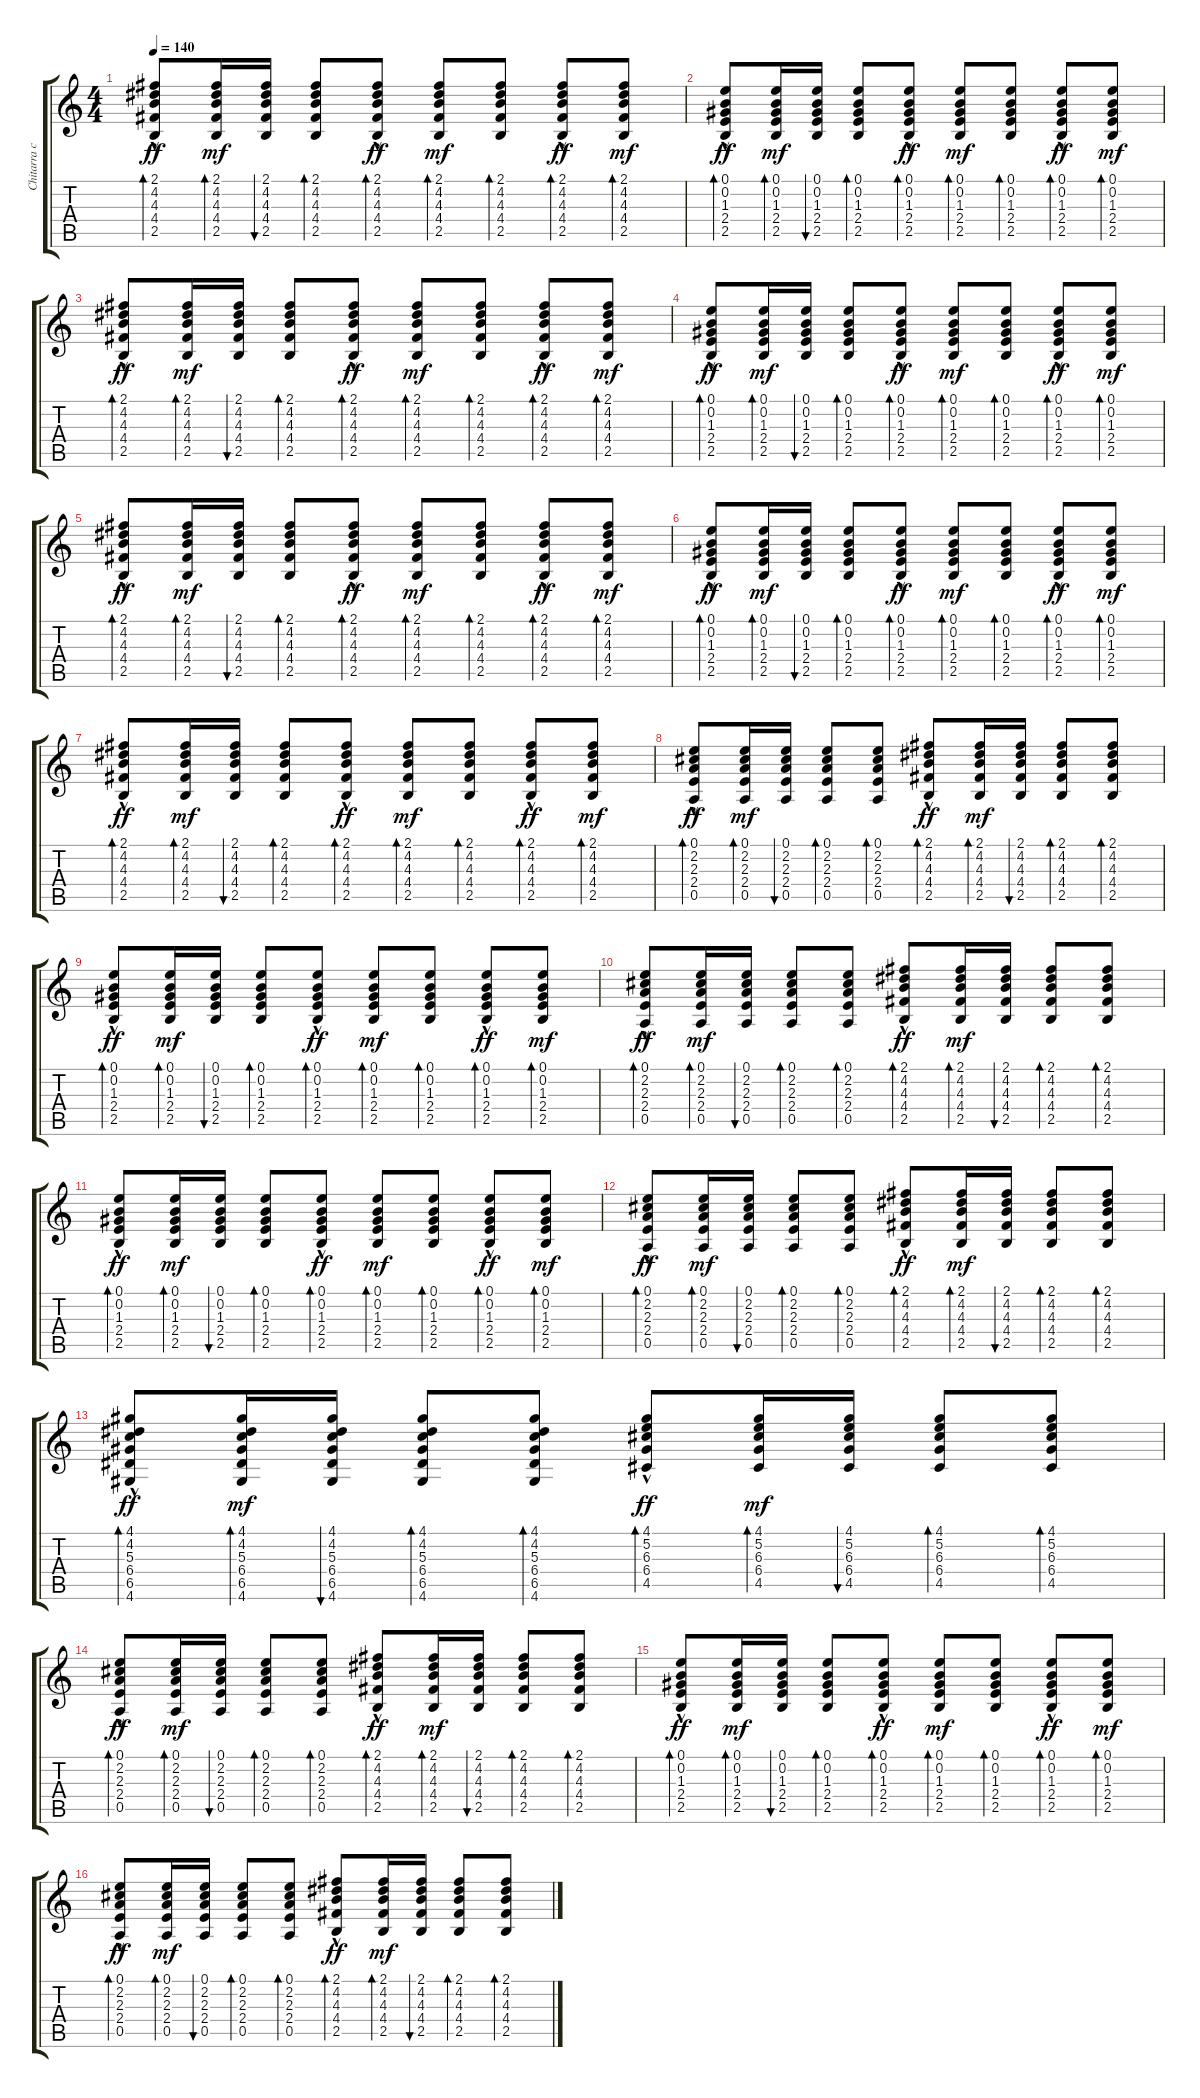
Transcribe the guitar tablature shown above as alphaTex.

\track ("Chitarra classica 2" "Chitarra c") {instrument acousticguitarnylon}
\staff {score tabs}
\tuning (E4 B3 G3 D3 A2 E2) {hide}
\ts (4 4)
\tempo 140
\clef g2
\ks c
(2.1{hac} 4.2{hac} 4.3{hac} 4.4{hac} 2.5{hac}).8{bd 120 dy ff} (2.1 4.2 4.3 4.4 2.5).16{bd 60 dy mf} (2.1 4.2 4.3 4.4 2.5).16{bu 60} (2.1 4.2 4.3 4.4 2.5).8{bd 60} (2.1{hac} 4.2{hac} 4.3{hac} 4.4{hac} 2.5{hac}).8{bd 120 dy ff} (2.1 4.2 4.3 4.4 2.5).8{bd 60 dy mf} (2.1 4.2 4.3 4.4 2.5).8{bd 120} (2.1{hac} 4.2{hac} 4.3{hac} 4.4{hac} 2.5{hac}).8{bd 60 dy ff} (2.1 4.2 4.3 4.4 2.5).8{bd 120 dy mf} |
(0.1{hac} 0.2{hac} 1.3{hac} 2.4{hac} 2.5).8{bd 60 dy ff} (0.1 0.2 1.3 2.4 2.5).16{bd 60 dy mf} (0.1 0.2 1.3 2.4 2.5).16{bu 60} (0.1 0.2 1.3 2.4 2.5).8{bd 60} (0.1{hac} 0.2{hac} 1.3{hac} 2.4{hac} 2.5).8{bd 120 dy ff} (0.1 0.2 1.3 2.4 2.5).8{bd 60 dy mf} (0.1 0.2 1.3 2.4 2.5).8{bd 120} (0.1{hac} 0.2{hac} 1.3{hac} 2.4{hac} 2.5).8{bd 60 dy ff} (0.1 0.2 1.3 2.4 2.5).8{bd 120 dy mf} |
(2.1{hac} 4.2{hac} 4.3{hac} 4.4{hac} 2.5{hac}).8{bd 120 dy ff} (2.1 4.2 4.3 4.4 2.5).16{bd 60 dy mf} (2.1 4.2 4.3 4.4 2.5).16{bu 60} (2.1 4.2 4.3 4.4 2.5).8{bd 60} (2.1{hac} 4.2{hac} 4.3{hac} 4.4{hac} 2.5{hac}).8{bd 120 dy ff} (2.1 4.2 4.3 4.4 2.5).8{bd 60 dy mf} (2.1 4.2 4.3 4.4 2.5).8{bd 120} (2.1{hac} 4.2{hac} 4.3{hac} 4.4{hac} 2.5{hac}).8{bd 60 dy ff} (2.1 4.2 4.3 4.4 2.5).8{bd 120 dy mf} |
(0.1{hac} 0.2{hac} 1.3{hac} 2.4{hac} 2.5).8{bd 60 dy ff} (0.1 0.2 1.3 2.4 2.5).16{bd 60 dy mf} (0.1 0.2 1.3 2.4 2.5).16{bu 60} (0.1 0.2 1.3 2.4 2.5).8{bd 60} (0.1{hac} 0.2{hac} 1.3{hac} 2.4{hac} 2.5).8{bd 120 dy ff} (0.1 0.2 1.3 2.4 2.5).8{bd 60 dy mf} (0.1 0.2 1.3 2.4 2.5).8{bd 120} (0.1{hac} 0.2{hac} 1.3{hac} 2.4{hac} 2.5).8{bd 60 dy ff} (0.1 0.2 1.3 2.4 2.5).8{bd 120 dy mf} |
(2.1{hac} 4.2{hac} 4.3{hac} 4.4{hac} 2.5{hac}).8{bd 120 dy ff} (2.1 4.2 4.3 4.4 2.5).16{bd 60 dy mf} (2.1 4.2 4.3 4.4 2.5).16{bu 60} (2.1 4.2 4.3 4.4 2.5).8{bd 60} (2.1{hac} 4.2{hac} 4.3{hac} 4.4{hac} 2.5{hac}).8{bd 120 dy ff} (2.1 4.2 4.3 4.4 2.5).8{bd 60 dy mf} (2.1 4.2 4.3 4.4 2.5).8{bd 120} (2.1{hac} 4.2{hac} 4.3{hac} 4.4{hac} 2.5{hac}).8{bd 60 dy ff} (2.1 4.2 4.3 4.4 2.5).8{bd 120 dy mf} |
(0.1{hac} 0.2{hac} 1.3{hac} 2.4{hac} 2.5).8{bd 60 dy ff} (0.1 0.2 1.3 2.4 2.5).16{bd 60 dy mf} (0.1 0.2 1.3 2.4 2.5).16{bu 60} (0.1 0.2 1.3 2.4 2.5).8{bd 60} (0.1{hac} 0.2{hac} 1.3{hac} 2.4{hac} 2.5).8{bd 120 dy ff} (0.1 0.2 1.3 2.4 2.5).8{bd 60 dy mf} (0.1 0.2 1.3 2.4 2.5).8{bd 120} (0.1{hac} 0.2{hac} 1.3{hac} 2.4{hac} 2.5).8{bd 60 dy ff} (0.1 0.2 1.3 2.4 2.5).8{bd 120 dy mf} |
(2.1{hac} 4.2{hac} 4.3{hac} 4.4{hac} 2.5{hac}).8{bd 120 dy ff} (2.1 4.2 4.3 4.4 2.5).16{bd 60 dy mf} (2.1 4.2 4.3 4.4 2.5).16{bu 60} (2.1 4.2 4.3 4.4 2.5).8{bd 60} (2.1{hac} 4.2{hac} 4.3{hac} 4.4{hac} 2.5{hac}).8{bd 120 dy ff} (2.1 4.2 4.3 4.4 2.5).8{bd 60 dy mf} (2.1 4.2 4.3 4.4 2.5).8{bd 120} (2.1{hac} 4.2{hac} 4.3{hac} 4.4{hac} 2.5{hac}).8{bd 60 dy ff} (2.1 4.2 4.3 4.4 2.5).8{bd 120 dy mf} |
(0.1{hac} 2.2{hac} 2.3{hac} 2.4{hac} 0.5{hac}).8{bd 60 dy ff} (0.1 2.2 2.3 2.4 0.5).16{bd 60 dy mf} (0.1 2.2 2.3 2.4 0.5).16{bu 60} (0.1 2.2 2.3 2.4 0.5).8{bd 60} (0.1 2.2 2.3 2.4 0.5).8{bd 60} (2.1{hac} 4.2{hac} 4.3{hac} 4.4{hac} 2.5{hac}).8{bd 60 dy ff} (2.1 4.2 4.3 4.4 2.5).16{bd 60 dy mf} (2.1 4.2 4.3 4.4 2.5).16{bu 60} (2.1 4.2 4.3 4.4 2.5).8{bd 60} (2.1 4.2 4.3 4.4 2.5).8{bd 60} |
(0.1{hac} 0.2{hac} 1.3{hac} 2.4{hac} 2.5).8{bd 60 dy ff} (0.1 0.2 1.3 2.4 2.5).16{bd 60 dy mf} (0.1 0.2 1.3 2.4 2.5).16{bu 60} (0.1 0.2 1.3 2.4 2.5).8{bd 60} (0.1{hac} 0.2{hac} 1.3{hac} 2.4{hac} 2.5).8{bd 120 dy ff} (0.1 0.2 1.3 2.4 2.5).8{bd 60 dy mf} (0.1 0.2 1.3 2.4 2.5).8{bd 120} (0.1{hac} 0.2{hac} 1.3{hac} 2.4{hac} 2.5).8{bd 60 dy ff} (0.1 0.2 1.3 2.4 2.5).8{bd 120 dy mf} |
(0.1{hac} 2.2{hac} 2.3{hac} 2.4{hac} 0.5{hac}).8{bd 60 dy ff} (0.1 2.2 2.3 2.4 0.5).16{bd 60 dy mf} (0.1 2.2 2.3 2.4 0.5).16{bu 60} (0.1 2.2 2.3 2.4 0.5).8{bd 60} (0.1 2.2 2.3 2.4 0.5).8{bd 60} (2.1{hac} 4.2{hac} 4.3{hac} 4.4{hac} 2.5{hac}).8{bd 60 dy ff} (2.1 4.2 4.3 4.4 2.5).16{bd 60 dy mf} (2.1 4.2 4.3 4.4 2.5).16{bu 60} (2.1 4.2 4.3 4.4 2.5).8{bd 60} (2.1 4.2 4.3 4.4 2.5).8{bd 60} |
(0.1{hac} 0.2{hac} 1.3{hac} 2.4{hac} 2.5).8{bd 60 dy ff} (0.1 0.2 1.3 2.4 2.5).16{bd 60 dy mf} (0.1 0.2 1.3 2.4 2.5).16{bu 60} (0.1 0.2 1.3 2.4 2.5).8{bd 60} (0.1{hac} 0.2{hac} 1.3{hac} 2.4{hac} 2.5).8{bd 120 dy ff} (0.1 0.2 1.3 2.4 2.5).8{bd 60 dy mf} (0.1 0.2 1.3 2.4 2.5).8{bd 120} (0.1{hac} 0.2{hac} 1.3{hac} 2.4{hac} 2.5).8{bd 60 dy ff} (0.1 0.2 1.3 2.4 2.5).8{bd 120 dy mf} |
(0.1{hac} 2.2{hac} 2.3{hac} 2.4{hac} 0.5{hac}).8{bd 60 dy ff} (0.1 2.2 2.3 2.4 0.5).16{bd 60 dy mf} (0.1 2.2 2.3 2.4 0.5).16{bu 60} (0.1 2.2 2.3 2.4 0.5).8{bd 60} (0.1 2.2 2.3 2.4 0.5).8{bd 60} (2.1{hac} 4.2{hac} 4.3{hac} 4.4{hac} 2.5{hac}).8{bd 60 dy ff} (2.1 4.2 4.3 4.4 2.5).16{bd 60 dy mf} (2.1 4.2 4.3 4.4 2.5).16{bu 60} (2.1 4.2 4.3 4.4 2.5).8{bd 60} (2.1 4.2 4.3 4.4 2.5).8{bd 60} |
(4.1{hac} 4.2{hac} 5.3{hac} 6.4{hac} 6.5{hac} 4.6{hac}).8{bd 60 dy ff} (4.1 4.2 5.3 6.4 6.5 4.6).16{bd 60 dy mf} (4.1 4.2 5.3 6.4 6.5 4.6).16{bu 60} (4.1 4.2 5.3 6.4 6.5 4.6).8{bd 60} (4.1 4.2 5.3 6.4 6.5 4.6).8{bd 60} (4.1{hac} 5.2{hac} 6.3{hac} 6.4{hac} 4.5{hac}).8{bd 60 dy ff} (4.1 5.2 6.3 6.4 4.5).16{bd 60 dy mf} (4.1 5.2 6.3 6.4 4.5).16{bu 60} (4.1 5.2 6.3 6.4 4.5).8{bd 60} (4.1 5.2 6.3 6.4 4.5).8{bd 60} |
(0.1{hac} 2.2{hac} 2.3{hac} 2.4{hac} 0.5{hac}).8{bd 60 dy ff} (0.1 2.2 2.3 2.4 0.5).16{bd 60 dy mf} (0.1 2.2 2.3 2.4 0.5).16{bu 60} (0.1 2.2 2.3 2.4 0.5).8{bd 60} (0.1 2.2 2.3 2.4 0.5).8{bd 60} (2.1{hac} 4.2{hac} 4.3{hac} 4.4{hac} 2.5{hac}).8{bd 60 dy ff} (2.1 4.2 4.3 4.4 2.5).16{bd 60 dy mf} (2.1 4.2 4.3 4.4 2.5).16{bu 60} (2.1 4.2 4.3 4.4 2.5).8{bd 60} (2.1 4.2 4.3 4.4 2.5).8{bd 60} |
(0.1{hac} 0.2{hac} 1.3{hac} 2.4{hac} 2.5).8{bd 60 dy ff} (0.1 0.2 1.3 2.4 2.5).16{bd 60 dy mf} (0.1 0.2 1.3 2.4 2.5).16{bu 60} (0.1 0.2 1.3 2.4 2.5).8{bd 60} (0.1{hac} 0.2{hac} 1.3{hac} 2.4{hac} 2.5).8{bd 120 dy ff} (0.1 0.2 1.3 2.4 2.5).8{bd 60 dy mf} (0.1 0.2 1.3 2.4 2.5).8{bd 120} (0.1{hac} 0.2{hac} 1.3{hac} 2.4{hac} 2.5).8{bd 60 dy ff} (0.1 0.2 1.3 2.4 2.5).8{bd 120 dy mf} |
(0.1{hac} 2.2{hac} 2.3{hac} 2.4{hac} 0.5{hac}).8{bd 60 dy ff} (0.1 2.2 2.3 2.4 0.5).16{bd 60 dy mf} (0.1 2.2 2.3 2.4 0.5).16{bu 60} (0.1 2.2 2.3 2.4 0.5).8{bd 60} (0.1 2.2 2.3 2.4 0.5).8{bd 60} (2.1{hac} 4.2{hac} 4.3{hac} 4.4{hac} 2.5{hac}).8{bd 60 dy ff} (2.1 4.2 4.3 4.4 2.5).16{bd 60 dy mf} (2.1 4.2 4.3 4.4 2.5).16{bu 60} (2.1 4.2 4.3 4.4 2.5).8{bd 60} (2.1 4.2 4.3 4.4 2.5).8{bd 60}
